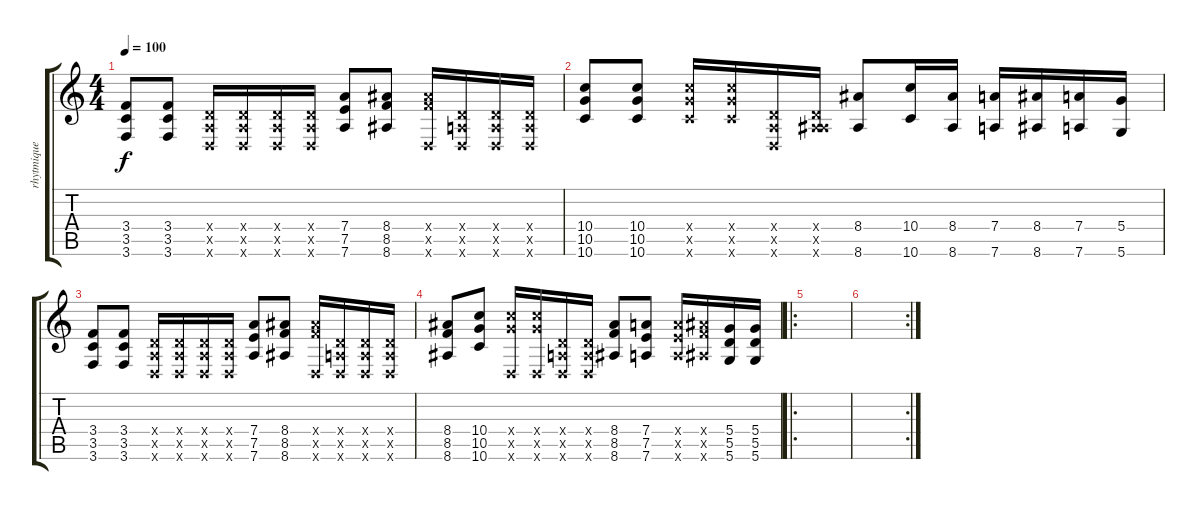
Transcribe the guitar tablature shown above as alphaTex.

\track ("rhytmique " "rhytmique ") {instrument overdrivenguitar}
\staff {score tabs}
\tuning (E4 B3 G3 D3 A2 D2) {hide}
\ts (4 4)
\tempo 100
\clef g2
\ks c
(3.4 3.5 3.6).8{dy f} (3.4 3.5 3.6).8 (0.4{x} 0.5{x} 0.6{x}).16 (0.4{x} 0.5{x} 0.6{x}).16 (0.4{x} 0.5{x} 0.6{x}).16 (0.4{x} 0.5{x} 0.6{x}).16 (7.4 7.5 7.6).8 (8.4 8.5 8.6).8 (8.4{x} 8.5{x} 0.6{x}).16 (0.4{x} 0.5{x} 0.6{x}).16 (0.4{x} 0.5{x} 0.6{x}).16 (0.4{x} 0.5{x} 0.6{x}).16 |
(10.4 10.5 10.6).8 (10.4 10.5 10.6).8 (10.4{x} 10.5{x} 10.6{x}).16 (10.4{x} 10.5{x} 10.6{x}).16 (0.4{x} 0.5{x} 0.6{x}).16 (0.4{x} 0.5{x} 8.6{x}).16 (8.4 8.6).8 (10.4 10.6).16 (8.4 8.6).16 (7.4 7.6).16 (8.4 8.6).16 (7.4 7.6).16 (5.4 5.6).16 |
(3.4 3.5 3.6).8 (3.4 3.5 3.6).8 (0.4{x} 0.5{x} 0.6{x}).16 (0.4{x} 0.5{x} 0.6{x}).16 (0.4{x} 0.5{x} 0.6{x}).16 (0.4{x} 0.5{x} 0.6{x}).16 (7.4 7.5 7.6).8 (8.4 8.5 8.6).8 (8.4{x} 8.5{x} 0.6{x}).16 (0.4{x} 0.5{x} 0.6{x}).16 (0.4{x} 0.5{x} 0.6{x}).16 (0.4{x} 0.5{x} 0.6{x}).16 |
(8.4 8.5 8.6).8{volume 9} (10.4 10.5 10.6).8 (10.4{x} 10.5{x} 0.6{x}).16 (10.4{x} 10.5{x} 0.6{x}).16 (0.4{x} 0.5{x} 0.6{x}).16 (0.4{x} 0.5{x} 0.6{x}).16 (8.4 8.5 8.6).8 (7.4 7.5 7.6).8 (7.4{x} 7.5{x} 7.6{x}).16 (8.4{x} 8.5{x} 8.6{x}).16 (5.4 5.5 5.6).16 (5.4 5.5 5.6).16 |
\ro
|
\rc 2
